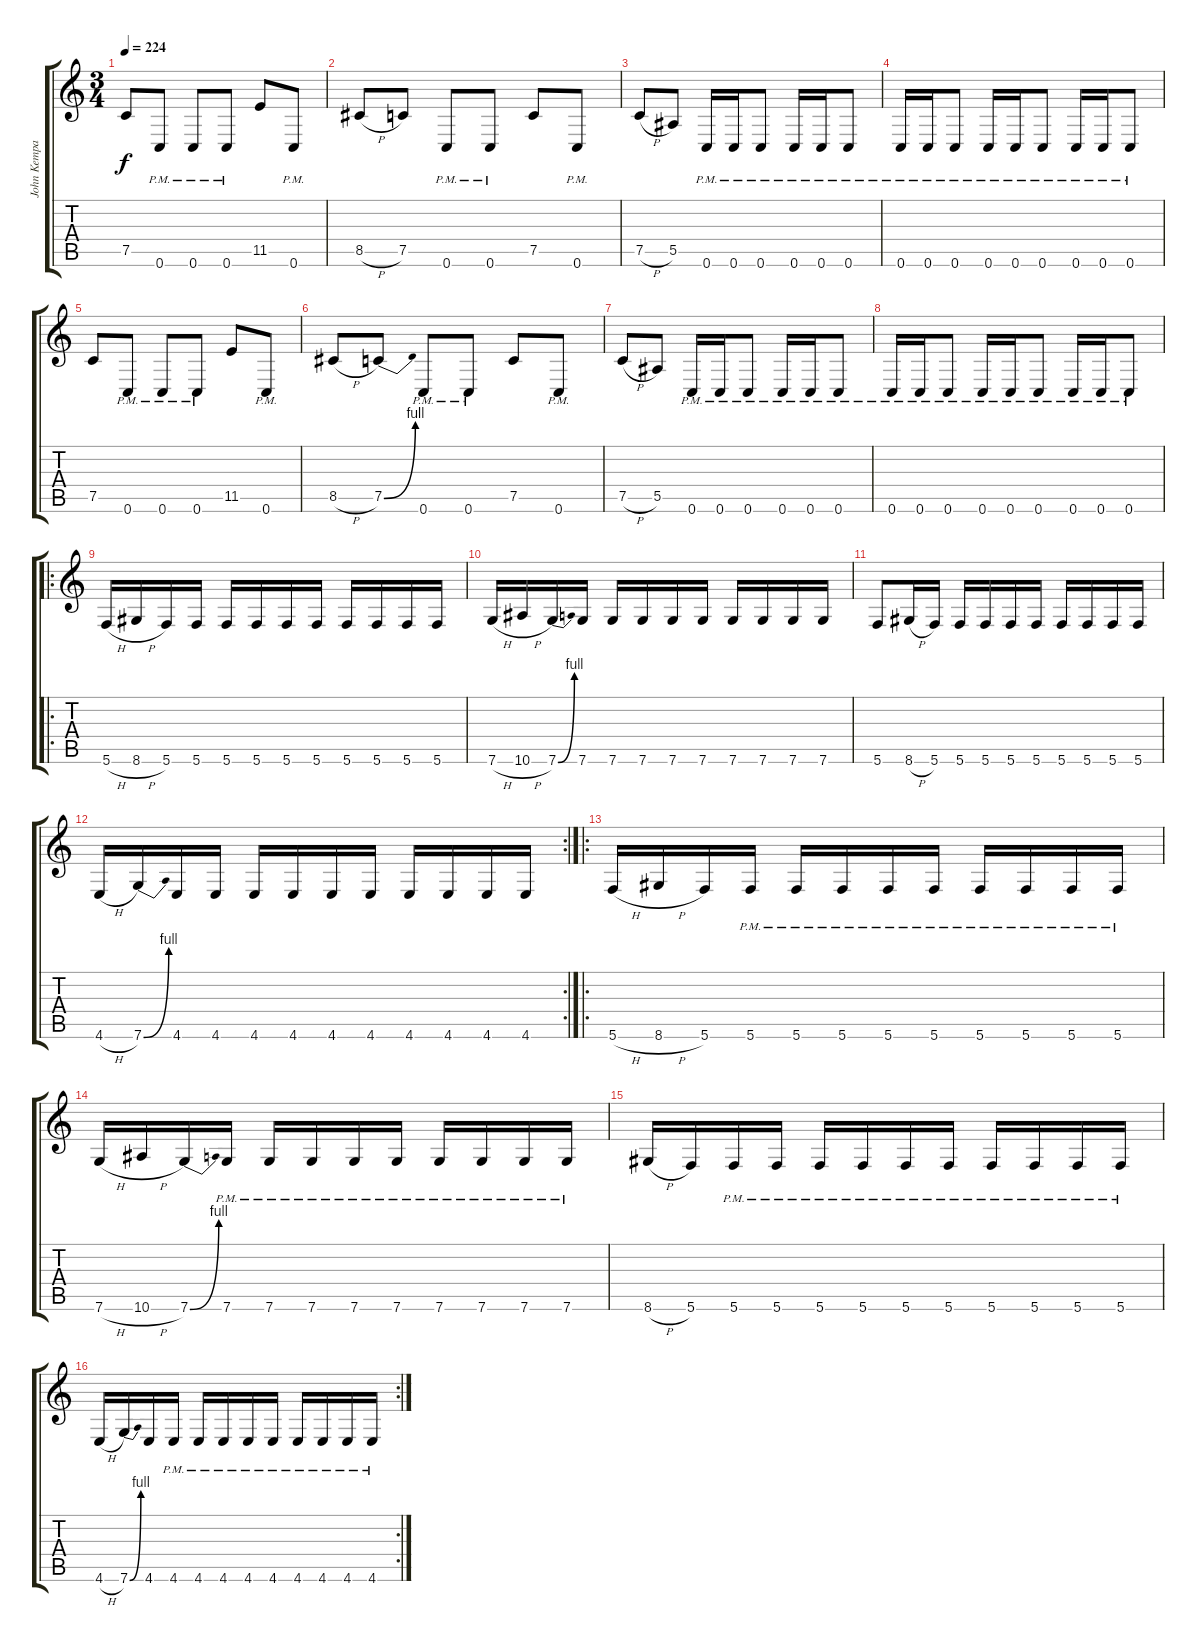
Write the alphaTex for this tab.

\track ("John Kempainen" "John Kempa") {instrument distortionguitar}
\staff {score tabs}
\tuning (C4 G3 Eb3 Bb2 F2 C2) {hide}
\ts (3 4)
\tempo 224
\clef g2
\ks c
7.5.8{dy f} 0.6{pm}.8 0.6{pm}.8 0.6{pm}.8 11.5.8 0.6{pm}.8 |
8.5{h}.8 7.5.8 0.6{pm}.8 0.6{pm}.8 7.5.8 0.6{pm}.8 |
7.5{h}.8 5.5.8 0.6{pm}.16 0.6{pm}.16 0.6{pm}.8 0.6{pm}.16 0.6{pm}.16 0.6{pm}.8 |
0.6{pm}.16 0.6{pm}.16 0.6{pm}.8 0.6{pm}.16 0.6{pm}.16 0.6{pm}.8 0.6{pm}.16 0.6{pm}.16 0.6{pm}.8 |
7.5.8 0.6{pm}.8 0.6{pm}.8 0.6{pm}.8 11.5.8 0.6{pm}.8 |
8.5{h}.8 7.5{be (bend 0 0 60 4)}.8 0.6{pm}.8 0.6{pm}.8 7.5.8 0.6{pm}.8 |
7.5{h}.8 5.5.8 0.6{pm}.16 0.6{pm}.16 0.6{pm}.8 0.6{pm}.16 0.6{pm}.16 0.6{pm}.8 |
0.6{pm}.16 0.6{pm}.16 0.6{pm}.8 0.6{pm}.16 0.6{pm}.16 0.6{pm}.8 0.6{pm}.16 0.6{pm}.16 0.6{pm}.8 |
\ro
5.6{h}.16 8.6{h}.16 5.6.16 5.6.16 5.6.16 5.6.16 5.6.16 5.6.16 5.6.16 5.6.16 5.6.16 5.6.16 |
7.6{h}.16 10.6{h}.16 7.6{be (bend 0 0 60 4)}.16 7.6.16 7.6.16 7.6.16 7.6.16 7.6.16 7.6.16 7.6.16 7.6.16 7.6.16 |
5.6.8 8.6{h}.16 5.6.16 5.6.16 5.6.16 5.6.16 5.6.16 5.6.16 5.6.16 5.6.16 5.6.16 |
\rc 2
4.6{h}.16 7.6{be (bend 0 0 60 4)}.16 4.6.16 4.6.16 4.6.16 4.6.16 4.6.16 4.6.16 4.6.16 4.6.16 4.6.16 4.6.16 |
\ro
5.6{h}.16 8.6{h}.16 5.6.16 5.6{pm}.16 5.6{pm}.16 5.6{pm}.16 5.6{pm}.16 5.6{pm}.16 5.6{pm}.16 5.6{pm}.16 5.6{pm}.16 5.6{pm}.16 |
7.6{h}.16 10.6{h}.16 7.6{be (bend 0 0 60 4)}.16 7.6{pm}.16 7.6{pm}.16 7.6{pm}.16 7.6{pm}.16 7.6{pm}.16 7.6{pm}.16 7.6{pm}.16 7.6{pm}.16 7.6{pm}.16 |
8.6{h}.16 5.6.16 5.6{pm}.16 5.6{pm}.16 5.6{pm}.16 5.6{pm}.16 5.6{pm}.16 5.6{pm}.16 5.6{pm}.16 5.6{pm}.16 5.6{pm}.16 5.6{pm}.16 |
\rc 2
4.6{h}.16 7.6{be (bend 0 0 60 4)}.16 4.6.16 4.6{pm}.16 4.6{pm}.16 4.6{pm}.16 4.6{pm}.16 4.6{pm}.16 4.6{pm}.16 4.6{pm}.16 4.6{pm}.16 4.6{pm}.16
